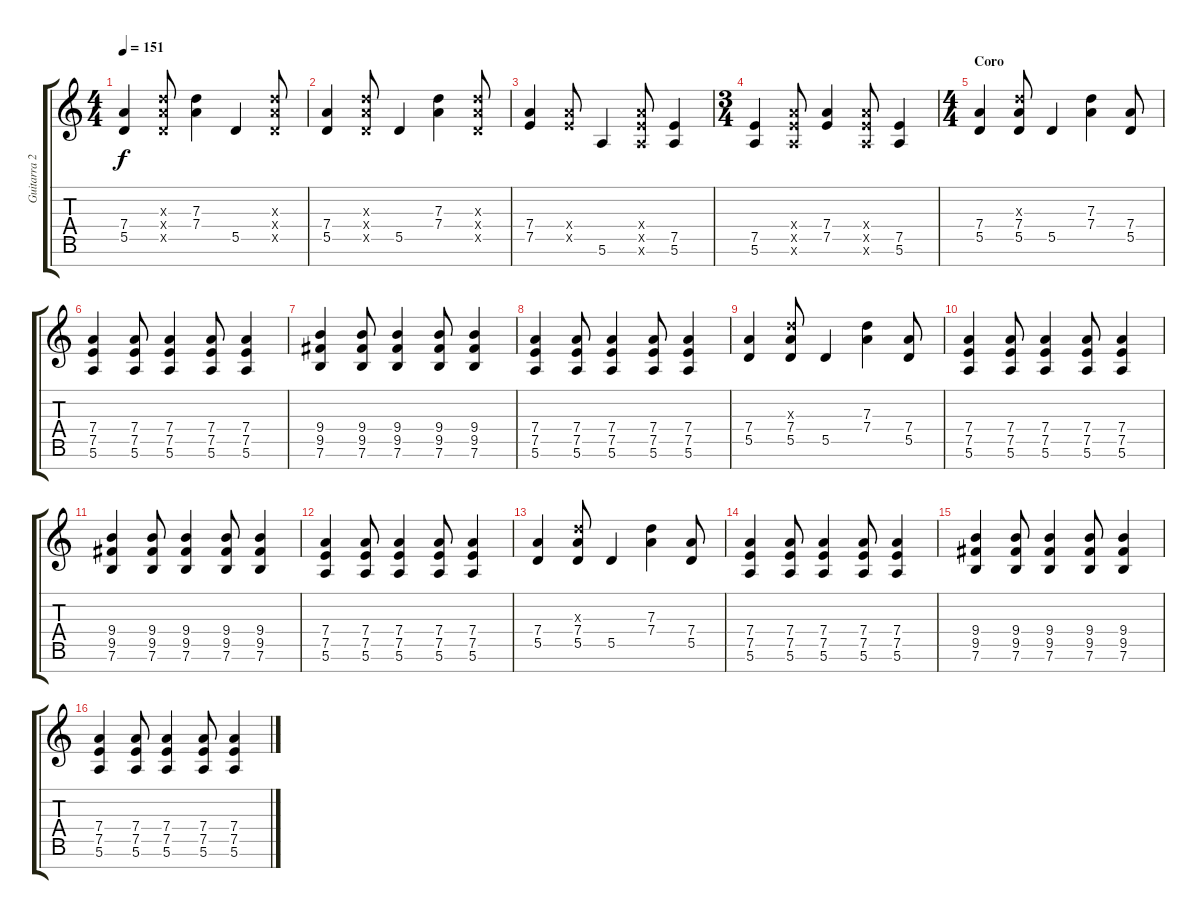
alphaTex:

\track ("Guitarra 2" "Guitarra 2") {instrument distortionguitar}
\staff {score tabs}
\tuning (E4 B3 G3 D3 A2 E2 B1) {hide}
\ts (4 4)
\tempo 151
\clef g2
\ks c
(7.4 5.5).4{dy f} (7.3{x} 7.4{x} 5.5{x}).8 (7.3 7.4).4 5.5.4 (7.3{x} 7.4{x} 5.5{x}).8 |
(7.4 5.5).4 (7.3{x} 7.4{x} 5.5{x}).8 5.5.4 (7.3 7.4).4 (7.3{x} 7.4{x} 5.5{x}).8 |
(7.4 7.5).4 (7.4{x} 7.5{x}).8 5.6.4 (7.4{x} 7.5{x} 5.6{x}).8 (7.5 5.6).4 |
\ts (3 4)
(7.5 5.6).4 (7.4{x} 7.5{x} 5.6{x}).8 (7.4 7.5).4 (7.4{x} 7.5{x} 5.6{x}).8 (7.5 5.6).4 |
\ts (4 4)
\section ("" "Coro")
(7.4 5.5).4 (7.3{x} 7.4 5.5).8 5.5.4 (7.3 7.4).4 (7.4 5.5).8 |
(7.4 7.5 5.6).4 (7.4 7.5 5.6).8 (7.4 7.5 5.6).4 (7.4 7.5 5.6).8 (7.4 7.5 5.6).4 |
(9.4 9.5 7.6).4 (9.4 9.5 7.6).8 (9.4 9.5 7.6).4 (9.4 9.5 7.6).8 (9.4 9.5 7.6).4 |
(7.4 7.5 5.6).4 (7.4 7.5 5.6).8 (7.4 7.5 5.6).4 (7.4 7.5 5.6).8 (7.4 7.5 5.6).4 |
(7.4 5.5).4 (7.3{x} 7.4 5.5).8 5.5.4 (7.3 7.4).4 (7.4 5.5).8 |
(7.4 7.5 5.6).4 (7.4 7.5 5.6).8 (7.4 7.5 5.6).4 (7.4 7.5 5.6).8 (7.4 7.5 5.6).4 |
(9.4 9.5 7.6).4 (9.4 9.5 7.6).8 (9.4 9.5 7.6).4 (9.4 9.5 7.6).8 (9.4 9.5 7.6).4 |
(7.4 7.5 5.6).4 (7.4 7.5 5.6).8 (7.4 7.5 5.6).4 (7.4 7.5 5.6).8 (7.4 7.5 5.6).4 |
(7.4 5.5).4 (7.3{x} 7.4 5.5).8 5.5.4 (7.3 7.4).4 (7.4 5.5).8 |
(7.4 7.5 5.6).4 (7.4 7.5 5.6).8 (7.4 7.5 5.6).4 (7.4 7.5 5.6).8 (7.4 7.5 5.6).4 |
(9.4 9.5 7.6).4 (9.4 9.5 7.6).8 (9.4 9.5 7.6).4 (9.4 9.5 7.6).8 (9.4 9.5 7.6).4 |
(7.4 7.5 5.6).4 (7.4 7.5 5.6).8 (7.4 7.5 5.6).4 (7.4 7.5 5.6).8 (7.4 7.5 5.6).4
